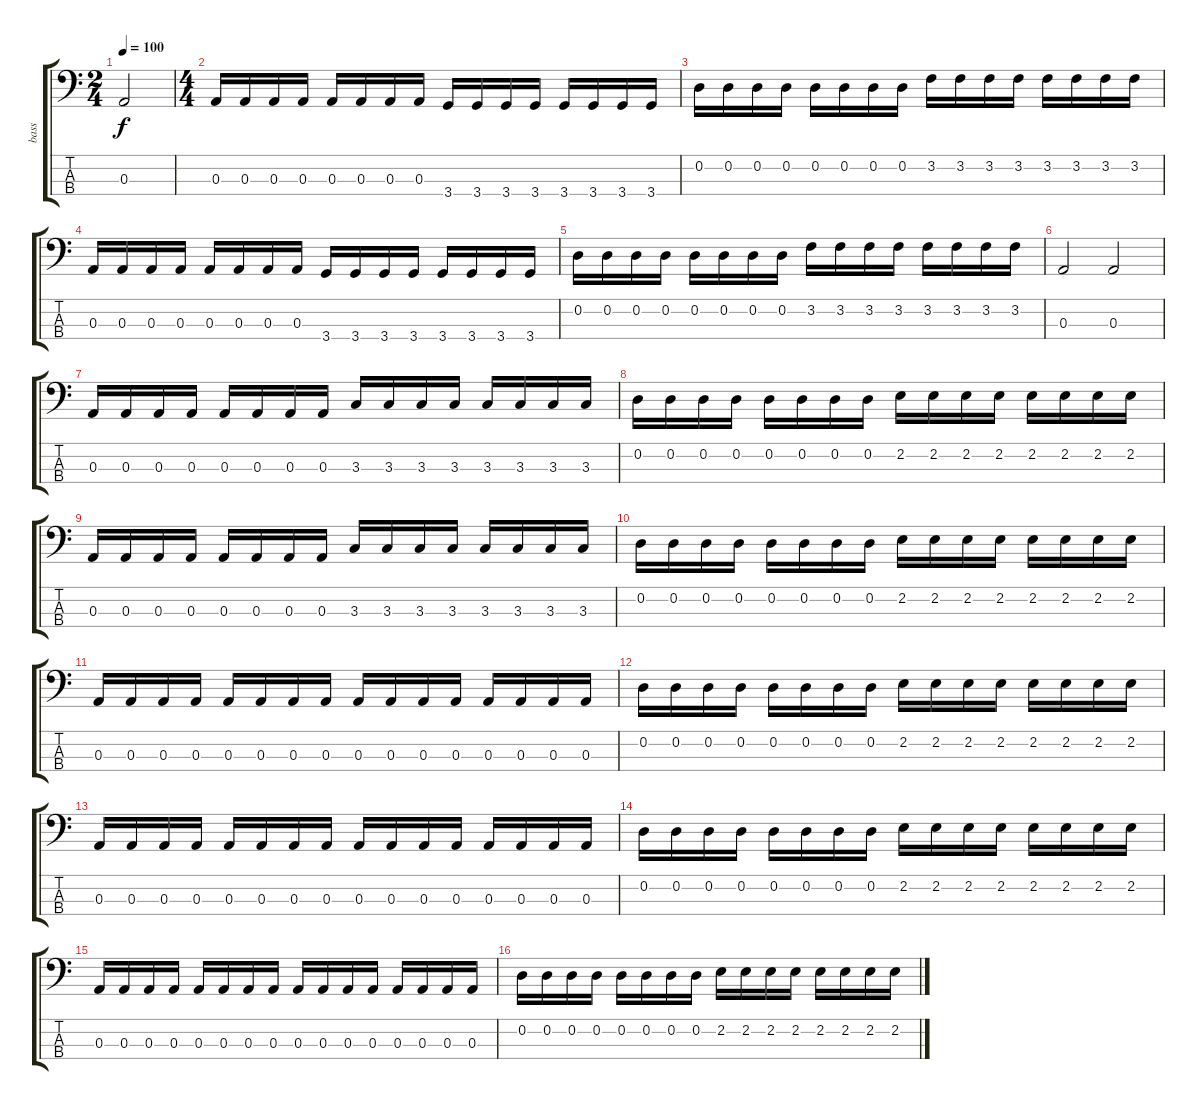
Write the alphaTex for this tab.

\track ("bass" "bass") {instrument electricbasspick}
\staff {score tabs}
\tuning (G2 D2 A1 E1) {hide}
\ts (2 4)
\tempo 100
\clef f4
\ks c
0.3.2{dy f} |
\ts (4 4)
0.3.16 0.3.16 0.3.16 0.3.16 0.3.16 0.3.16 0.3.16 0.3.16 3.4.16 3.4.16 3.4.16 3.4.16 3.4.16 3.4.16 3.4.16 3.4.16 |
0.2.16 0.2.16 0.2.16 0.2.16 0.2.16 0.2.16 0.2.16 0.2.16 3.2.16 3.2.16 3.2.16 3.2.16 3.2.16 3.2.16 3.2.16 3.2.16 |
0.3.16 0.3.16 0.3.16 0.3.16 0.3.16 0.3.16 0.3.16 0.3.16 3.4.16 3.4.16 3.4.16 3.4.16 3.4.16 3.4.16 3.4.16 3.4.16 |
0.2.16 0.2.16 0.2.16 0.2.16 0.2.16 0.2.16 0.2.16 0.2.16 3.2.16 3.2.16 3.2.16 3.2.16 3.2.16 3.2.16 3.2.16 3.2.16 |
0.3.2 0.3.2 |
0.3.16{instrument electricbasspick} 0.3.16 0.3.16 0.3.16 0.3.16 0.3.16 0.3.16 0.3.16 3.3.16 3.3.16 3.3.16 3.3.16 3.3.16 3.3.16 3.3.16 3.3.16 |
0.2.16 0.2.16 0.2.16 0.2.16 0.2.16 0.2.16 0.2.16 0.2.16 2.2.16 2.2.16 2.2.16 2.2.16 2.2.16 2.2.16 2.2.16 2.2.16 |
0.3.16 0.3.16 0.3.16 0.3.16 0.3.16 0.3.16 0.3.16 0.3.16 3.3.16 3.3.16 3.3.16 3.3.16 3.3.16 3.3.16 3.3.16 3.3.16 |
0.2.16 0.2.16 0.2.16 0.2.16 0.2.16 0.2.16 0.2.16 0.2.16 2.2.16 2.2.16 2.2.16 2.2.16 2.2.16 2.2.16 2.2.16 2.2.16 |
0.3.16 0.3.16 0.3.16 0.3.16 0.3.16 0.3.16 0.3.16 0.3.16 0.3.16 0.3.16 0.3.16 0.3.16 0.3.16 0.3.16 0.3.16 0.3.16 |
0.2.16 0.2.16 0.2.16 0.2.16 0.2.16 0.2.16 0.2.16 0.2.16 2.2.16 2.2.16 2.2.16 2.2.16 2.2.16 2.2.16 2.2.16 2.2.16 |
0.3.16 0.3.16 0.3.16 0.3.16 0.3.16 0.3.16 0.3.16 0.3.16 0.3.16 0.3.16 0.3.16 0.3.16 0.3.16 0.3.16 0.3.16 0.3.16 |
0.2.16 0.2.16 0.2.16 0.2.16 0.2.16 0.2.16 0.2.16 0.2.16 2.2.16 2.2.16 2.2.16 2.2.16 2.2.16 2.2.16 2.2.16 2.2.16 |
0.3.16 0.3.16 0.3.16 0.3.16 0.3.16 0.3.16 0.3.16 0.3.16 0.3.16 0.3.16 0.3.16 0.3.16 0.3.16 0.3.16 0.3.16 0.3.16 |
0.2.16 0.2.16 0.2.16 0.2.16 0.2.16 0.2.16 0.2.16 0.2.16 2.2.16 2.2.16 2.2.16 2.2.16 2.2.16 2.2.16 2.2.16 2.2.16
